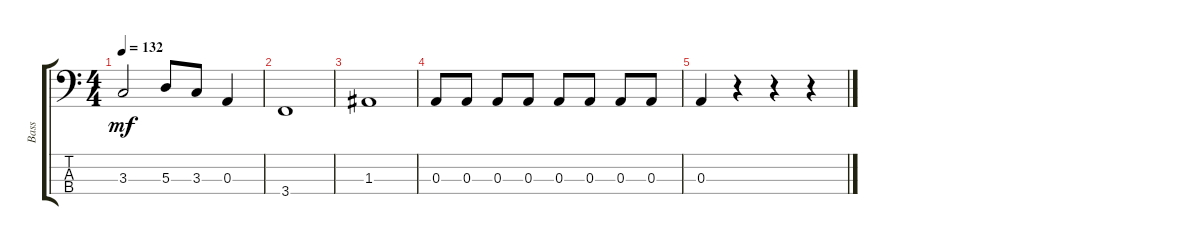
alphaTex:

\track ("Bass" "Bass") {instrument electricbasspick}
\staff {score tabs}
\tuning (G2 D2 A1 D1) {hide}
\ts (4 4)
\tempo 132
\clef f4
\ks c
3.3.2{dy mf} 5.3.8 3.3.8 0.3.4 |
3.4.1 |
1.3.1 |
0.3.8 0.3.8 0.3.8 0.3.8 0.3.8 0.3.8 0.3.8 0.3.8 |
0.3.4 r.4 r.4 r.4
